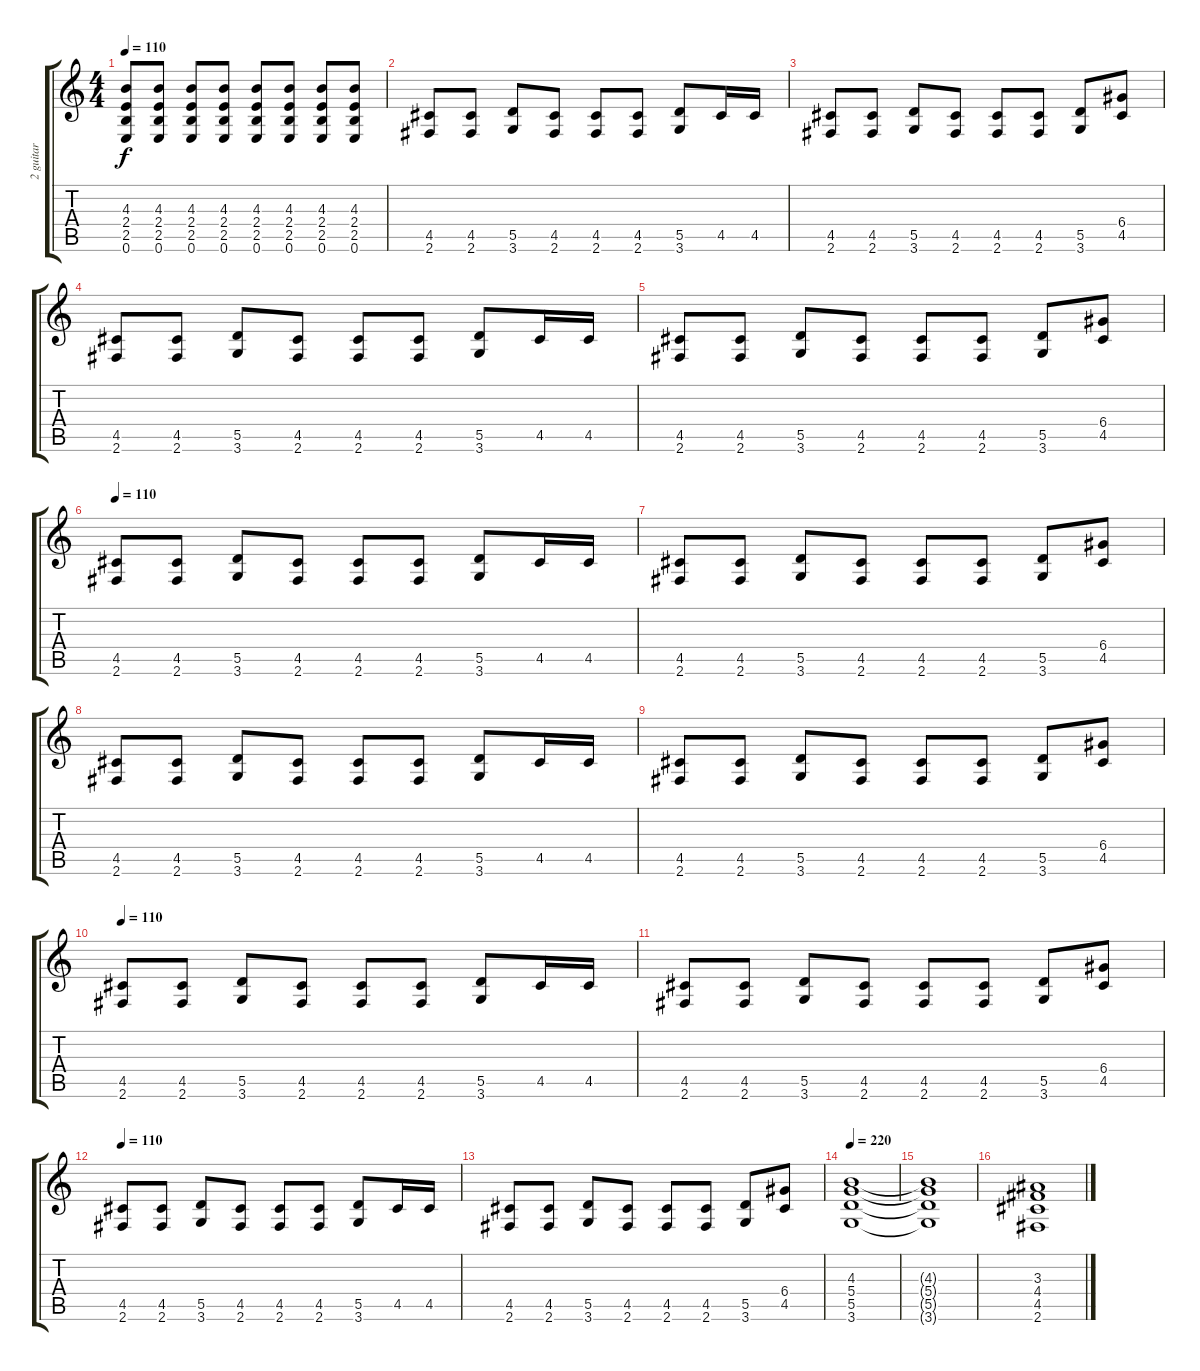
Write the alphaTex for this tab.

\track ("2 guitar" "2 guitar") {instrument overdrivenguitar}
\staff {score tabs}
\tuning (E4 B3 G3 D3 A2 E2) {hide}
\ts (4 4)
\tempo 110
\clef g2
\ks c
(4.3 2.4 2.5 0.6).8{dy f} (4.3 2.4 2.5 0.6).8 (4.3 2.4 2.5 0.6).8 (4.3 2.4 2.5 0.6).8 (4.3 2.4 2.5 0.6).8 (4.3 2.4 2.5 0.6).8 (4.3 2.4 2.5 0.6).8 (4.3 2.4 2.5 0.6).8 |
(4.5 2.6).8 (4.5 2.6).8 (5.5 3.6).8 (4.5 2.6).8 (4.5 2.6).8 (4.5 2.6).8 (5.5 3.6).8 4.5.16 4.5.16 |
(4.5 2.6).8 (4.5 2.6).8 (5.5 3.6).8 (4.5 2.6).8 (4.5 2.6).8 (4.5 2.6).8 (5.5 3.6).8 (6.4 4.5).8 |
(4.5 2.6).8 (4.5 2.6).8 (5.5 3.6).8 (4.5 2.6).8 (4.5 2.6).8 (4.5 2.6).8 (5.5 3.6).8 4.5.16 4.5.16 |
(4.5 2.6).8 (4.5 2.6).8 (5.5 3.6).8 (4.5 2.6).8 (4.5 2.6).8 (4.5 2.6).8 (5.5 3.6).8 (6.4 4.5).8 |
\tempo 110
(4.5 2.6).8 (4.5 2.6).8 (5.5 3.6).8 (4.5 2.6).8 (4.5 2.6).8 (4.5 2.6).8 (5.5 3.6).8 4.5.16 4.5.16 |
(4.5 2.6).8 (4.5 2.6).8 (5.5 3.6).8 (4.5 2.6).8 (4.5 2.6).8 (4.5 2.6).8 (5.5 3.6).8 (6.4 4.5).8 |
(4.5 2.6).8 (4.5 2.6).8 (5.5 3.6).8 (4.5 2.6).8 (4.5 2.6).8 (4.5 2.6).8 (5.5 3.6).8 4.5.16 4.5.16 |
(4.5 2.6).8 (4.5 2.6).8 (5.5 3.6).8 (4.5 2.6).8 (4.5 2.6).8 (4.5 2.6).8 (5.5 3.6).8 (6.4 4.5).8 |
\tempo 110
(4.5 2.6).8 (4.5 2.6).8 (5.5 3.6).8 (4.5 2.6).8 (4.5 2.6).8 (4.5 2.6).8 (5.5 3.6).8 4.5.16 4.5.16 |
(4.5 2.6).8 (4.5 2.6).8 (5.5 3.6).8 (4.5 2.6).8 (4.5 2.6).8 (4.5 2.6).8 (5.5 3.6).8 (6.4 4.5).8 |
\tempo 110
(4.5 2.6).8 (4.5 2.6).8 (5.5 3.6).8 (4.5 2.6).8 (4.5 2.6).8 (4.5 2.6).8 (5.5 3.6).8 4.5.16 4.5.16 |
(4.5 2.6).8 (4.5 2.6).8 (5.5 3.6).8 (4.5 2.6).8 (4.5 2.6).8 (4.5 2.6).8 (5.5 3.6).8 (6.4 4.5).8 |
\tempo 220
(4.3 5.4 5.5 3.6).1{volume 13} |
(4.3{t} 5.4{t} 5.5{t} 3.6{t}).1 |
(3.3 4.4 4.5 2.6).1
